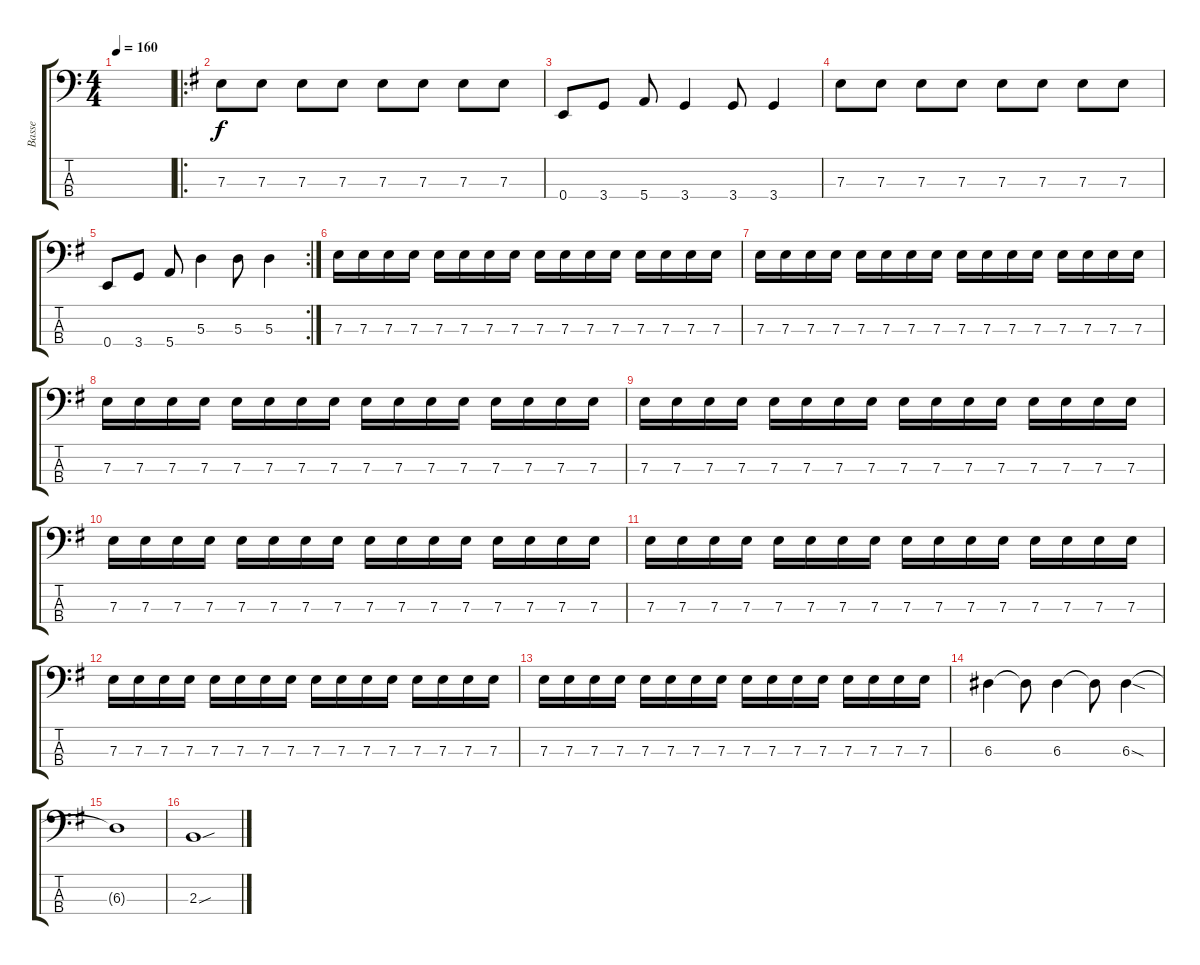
\track ("Basse" "Basse") {instrument electricbassfinger}
\staff {score tabs}
\tuning (G2 D2 A1 E1) {hide}
\ts (4 4)
\tempo 160
\clef f4
\ks c
|
\ro
\ks g
7.3.8 7.3.8 7.3.8 7.3.8 7.3.8 7.3.8 7.3.8 7.3.8 |
0.4.8 3.4.8 5.4.8 3.4.4 3.4.8 3.4.4 |
7.3.8 7.3.8 7.3.8 7.3.8 7.3.8 7.3.8 7.3.8 7.3.8 |
\rc 2
0.4.8 3.4.8 5.4.8 5.3.4 5.3.8 5.3.4 |
7.3.16 7.3.16 7.3.16 7.3.16 7.3.16 7.3.16 7.3.16 7.3.16 7.3.16 7.3.16 7.3.16 7.3.16 7.3.16 7.3.16 7.3.16 7.3.16 |
7.3.16 7.3.16 7.3.16 7.3.16 7.3.16 7.3.16 7.3.16 7.3.16 7.3.16 7.3.16 7.3.16 7.3.16 7.3.16 7.3.16 7.3.16 7.3.16 |
7.3.16 7.3.16 7.3.16 7.3.16 7.3.16 7.3.16 7.3.16 7.3.16 7.3.16 7.3.16 7.3.16 7.3.16 7.3.16 7.3.16 7.3.16 7.3.16 |
7.3.16 7.3.16 7.3.16 7.3.16 7.3.16 7.3.16 7.3.16 7.3.16 7.3.16 7.3.16 7.3.16 7.3.16 7.3.16 7.3.16 7.3.16 7.3.16 |
7.3.16 7.3.16 7.3.16 7.3.16 7.3.16 7.3.16 7.3.16 7.3.16 7.3.16 7.3.16 7.3.16 7.3.16 7.3.16 7.3.16 7.3.16 7.3.16 |
7.3.16 7.3.16 7.3.16 7.3.16 7.3.16 7.3.16 7.3.16 7.3.16 7.3.16 7.3.16 7.3.16 7.3.16 7.3.16 7.3.16 7.3.16 7.3.16 |
7.3.16 7.3.16 7.3.16 7.3.16 7.3.16 7.3.16 7.3.16 7.3.16 7.3.16 7.3.16 7.3.16 7.3.16 7.3.16 7.3.16 7.3.16 7.3.16 |
7.3.16 7.3.16 7.3.16 7.3.16 7.3.16 7.3.16 7.3.16 7.3.16 7.3.16 7.3.16 7.3.16 7.3.16 7.3.16 7.3.16 7.3.16 7.3.16 |
6.3.4 6.3{t}.8 6.3.4 6.3{t}.8 6.3{sod}.4 |
6.3{t}.1 |
2.3{sou}.1
